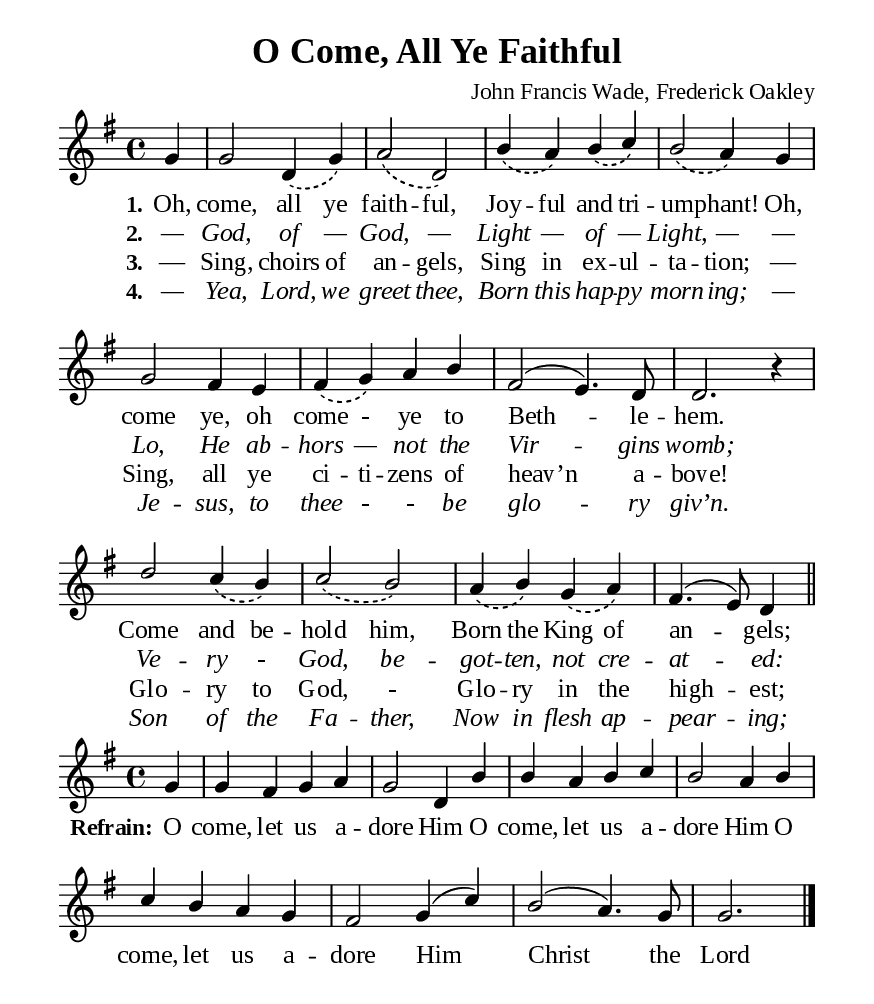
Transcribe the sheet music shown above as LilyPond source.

\version "2.18.2"

\header {
  title = "O Come, All Ye Faithful"
  composer = "John Francis Wade, Frederick Oakley"
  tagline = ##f
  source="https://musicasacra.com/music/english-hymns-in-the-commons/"
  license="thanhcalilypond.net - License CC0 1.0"
}

globalSettings = {
  \set Score.barNumberVisibility = #all-bar-numbers-visible
  \key g \major
  \time 4/4
  \override Score.BarNumber.break-visibility = ##(#f #f #f)
}

verseSettings = {
  \phrasingSlurDashed
}

\paper {
  #(set-paper-size "a5")
  top-margin = 10\mm
  bottom-margin = 5\mm
  left-margin = 10\mm
  right-margin = 10\mm
  indent = #0
  #(define fonts
	 (make-pango-font-tree "Liberation Serif"
	 		       "Liberation Serif"
			       "Liberation Serif"
			       (/ 20 20)))
  system-system-spacing = #'((basic-distance . 3) (padding . 3))
}

printItalic = \with {
  \override LyricText.font-shape = #'italic
}

% Verse music
musicVerseSoprano = \relative c' {
  \partial 4 g'4 |
  g2 d4 \(g\) |
  a2 \(d,\) |
  b'4 \(a\) b \(c\) |
  b2 \(a4\) g |
  g2 fis4 e |
  fis \(g\) a b |
  fis2 (e4.) d8 |
  d2. r4 |
  d'2 c4 \(b\) |
  c2 \(b\) |
  a4 \(b\) g \(a\)
  fis4. (e8) d4 \bar "||"
}

% Chorus music
musicChorusSoprano = \relative c' {
  \set Score.currentBarNumber = #13
  \partial 4 g'4 |
  g fis g a |
  g2 d4 b' |
  b a b c |
  b2 a4 b |
  c b a g |
  fis2 g4 (c) |
  b2 (a4.) g8 |
  g2. \bar "|."
}

% Verse lyrics
lyricVerseOne = \lyricmode {
  \set stanza = #"1."
  Oh, come, all ye faith -- ful,
  Joy -- ful and tri -- um -- phant!
  Oh, come ye, oh come - ye to Beth -- le -- hem.
  Come and be -- hold him,
  Born the King of an -- gels;
}

lyricVerseTwo = \lyricmode {
  \set stanza = #"2."
  — God, of — God,
  — Light — of — Light, —
  — Lo, He ab -- hors — not the Vir -- gins womb;
  Ve -- ry - God, be -- got -- ten, not cre -- at -- ed:
}

lyricVerseThree = \lyricmode {
  \set stanza = #"3."
  — Sing, choirs of an -- gels,
  Sing in ex -- ul -- ta -- tion;
  — Sing, all ye ci -- ti -- zens of heav’n a -- bove!
  Glo -- ry to God, -
  Glo -- ry in the high -- est;
}

lyricVerseFour = \lyricmode {
  \set stanza = #"4."
  — Yea, Lord, we greet thee,
  Born this hap -- py morn -- ing;
  — Je -- sus, to thee - - be glo -- ry giv’n.
  Son of the Fa -- ther,
  Now in flesh ap -- pear -- ing;
}

% Chorus lyrics
lyricChorus = \lyricmode {
  \set stanza = #"Refrain:"
  O come, let us a -- dore Him
  O come, let us a -- dore Him
  O come, let us a -- dore Him
  Christ the Lord
}

% Layout
\score {
    \new ChoirStaff <<
      \new Staff <<
        \clef "treble"
        \new Voice = "soprano" {
          \globalSettings \verseSettings \stemUp \slurUp \musicVerseSoprano
        }
      >>
      \new Lyrics \lyricsto soprano \lyricVerseOne
      \new Lyrics \printItalic \lyricsto soprano \lyricVerseTwo
      \new Lyrics \lyricsto soprano \lyricVerseThree
      \new Lyrics \printItalic \lyricsto soprano \lyricVerseFour
    >>
}

\score {
    \new ChoirStaff <<
      \new Staff <<
        \clef "treble"
        \new Voice = "soprano" {
          \globalSettings \stemUp \slurUp \musicChorusSoprano
        }
      >>
      \new Lyrics \lyricsto soprano \lyricChorus
    >>
}
